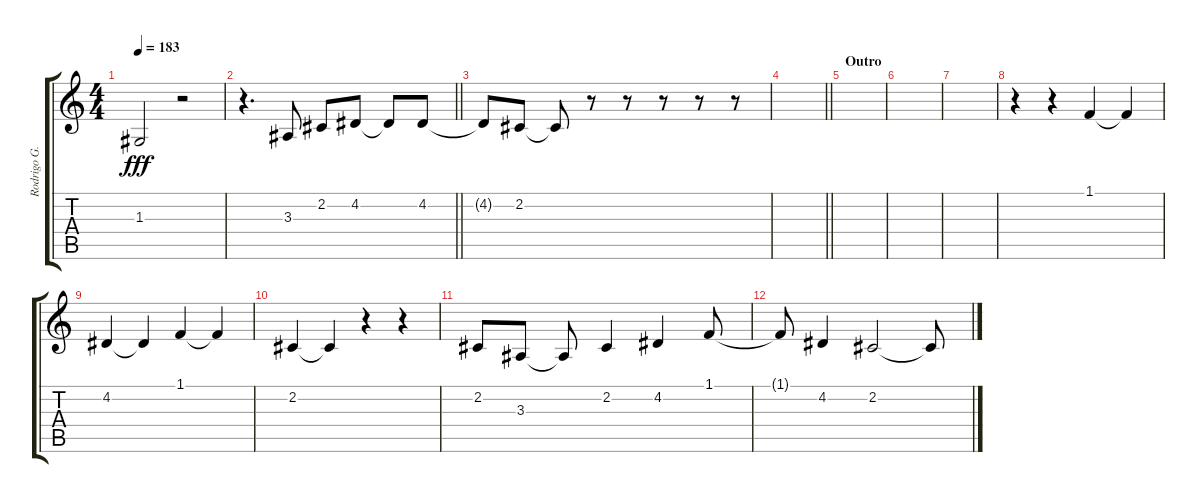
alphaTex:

\track ("Rodrigo G. (Gesang)" "Rodrigo G.") {instrument altosax}
\staff {score tabs}
\tuning (E4 B3 G3 D3 A2 E2) {hide}
\ts (4 4)
\tempo 183
\clef g2
\ks c
1.3{t}.2{dy fff} r.2 |
\barLineRight lightlight
r.4{d} 3.3.8 2.2.8 4.2.8 4.2{t}.8 4.2.8 |
4.2{t}.8 2.2.8 2.2{t}.8 r.8 r.8 r.8 r.8 r.8 |
\barLineRight lightlight
|
\section ("" "Outro")
|
|
|
r.4 r.4 1.1.4 1.1{t}.4 |
4.2.4 4.2{t}.4 1.1.4 1.1{t}.4 |
2.2.4 2.2{t}.4 r.4 r.4 |
2.2.8 3.3.8 3.3{t}.8 2.2.4 4.2.4 1.1.8 |
1.1{t}.8 4.2.4 2.2.2 2.2{t}.8
